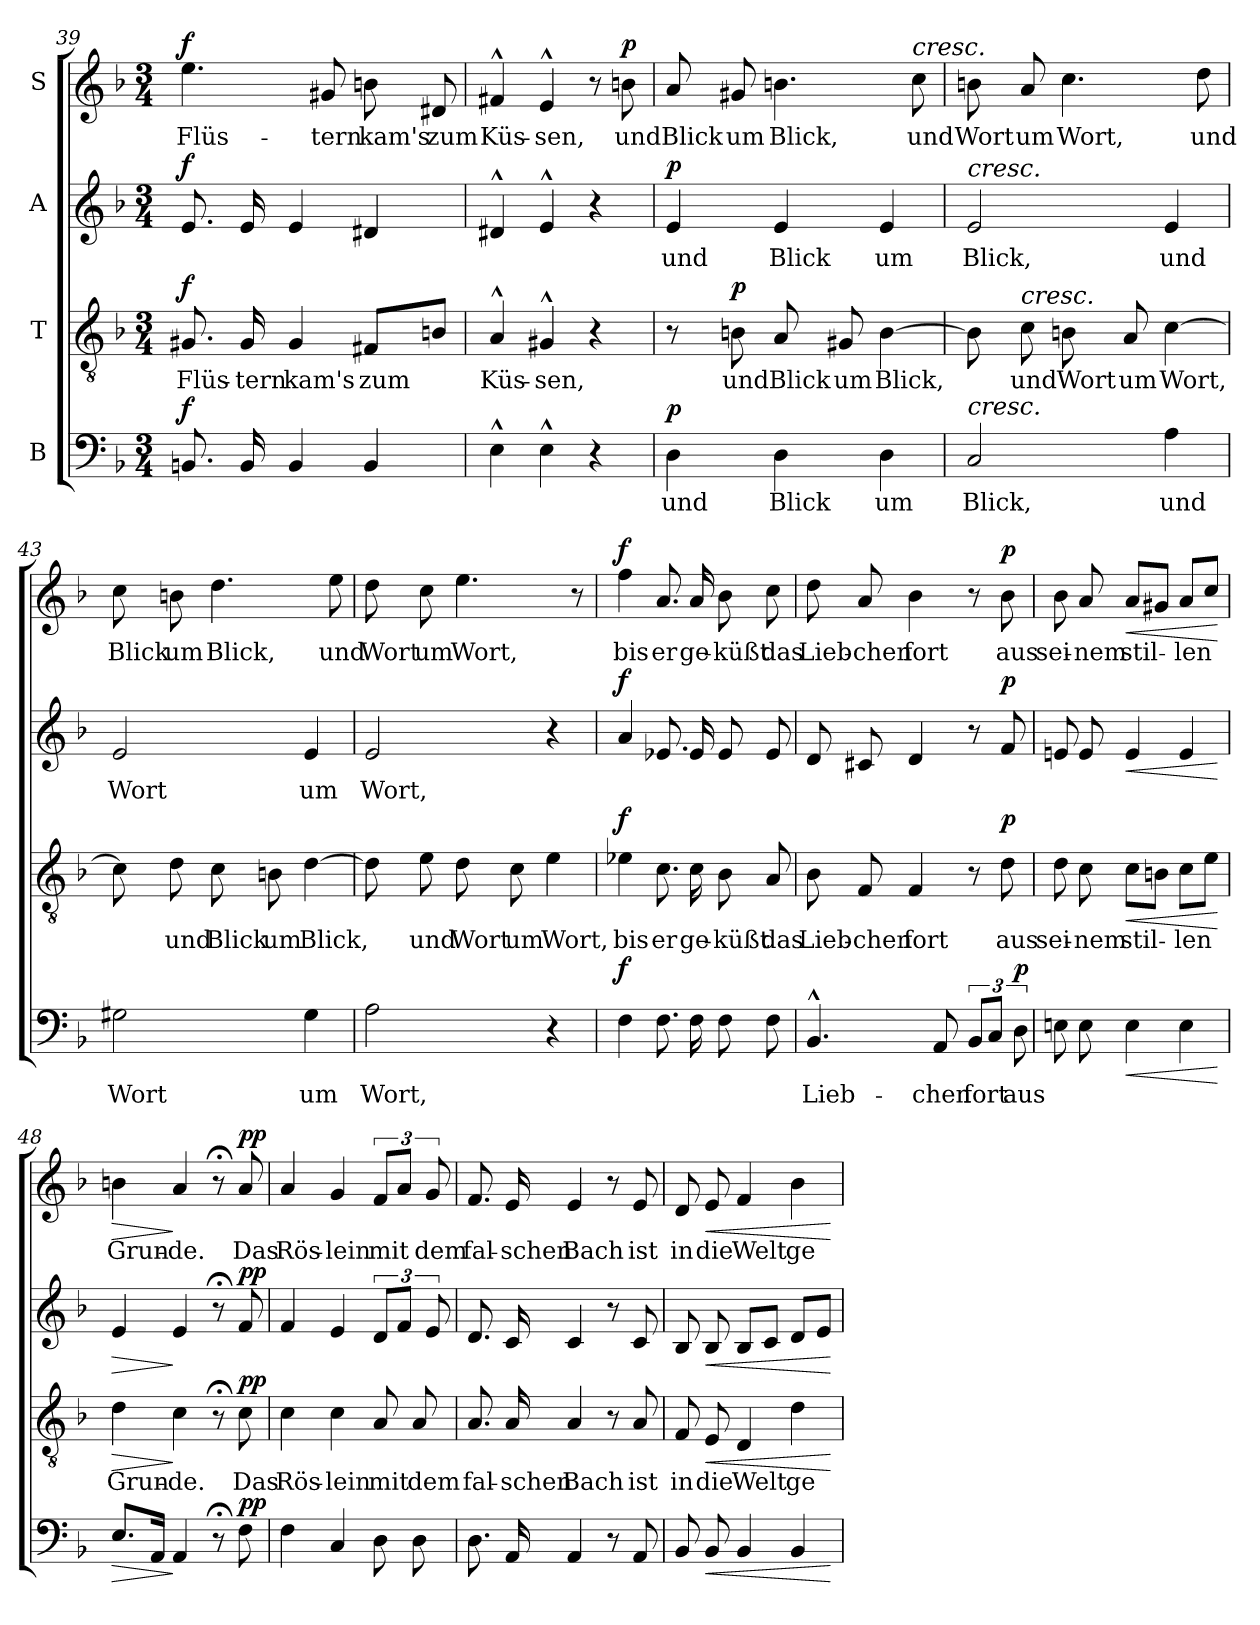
**kern	**text	**dynam	**kern	**text	**dynam	**kern	**text	**dynam	**kern	**text	**dynam
*part4	*part4	*part4	*part3	*part3	*part3	*part2	*part2	*part2	*part1	*part1	*part1
*staff4	*staff4	*staff4	*staff3	*staff3	*staff3	*staff2	*staff2	*staff2	*staff1	*staff1	*staff1
*I"B	*	*	*I"T	*	*	*I"A	*	*	*I"S	*	*
!!LO:LB:g=z
*clefF4	*	*	*clefGv2	*	*	*clefG2	*	*	*clefG2	*	*
*k[b-]	*	*	*k[b-]	*	*	*k[b-]	*	*	*k[b-]	*	*
*M3/4	*	*	*M3/4	*	*	*M3/4	*	*	*M3/4	*	*
=39	=39	=39	=39	=39	=39	=39	=39	=39	=39	=39	=39
!	!	!LO:DY:a	!	!	!LO:DY:a	!	!	!LO:DY:a	!	!	!LO:DY:a
8.BBn/	.	f	8.G#X/	Flüs-	f	8.e/	.	f	4.ee\	Flüs-	f
16BB/	.	.	16G#/	-tern	.	16e/	.	.	.	.	.
4BB/	.	.	4G#/	kam's	.	4e/	.	.	.	.	.
.	.	.	.	.	.	.	.	.	8g#X/	-tern	.
4BB/	.	.	8F#X/L	zum	.	4d#X/	.	.	8bn\	kam's	.
.	.	.	8Bn/J	.	.	.	.	.	8d#X/	zum	.
=40	=40	=40	=40	=40	=40	=40	=40	=40	=40	=40	=40
4E^^\	.	.	4A^^/	Küs-	.	4d#X^^/	.	.	4f#X^^/	Küs-	.
4E^^\	.	.	4G#X^^/	-sen,	.	4e^^/	.	.	4e^^/	-sen,	.
4r	.	.	4r	.	.	4r	.	.	8r	.	.
!	!	!	!	!	!	!	!	!	!	!	!LO:DY:a
.	.	.	.	.	.	.	.	.	8bn\	und	p
=41	=41	=41	=41	=41	=41	=41	=41	=41	=41	=41	=41
!	!	!LO:DY:a	!	!	!	!	!	!LO:DY:a	!	!	!
4D\	und	p	8r	.	.	4e/	und	p	8a/	Blick	.
!	!	!	!	!	!LO:DY:a	!	!	!	!	!	!
.	.	.	8Bn\	und	p	.	.	.	8g#X/	um	.
4D\	Blick	.	8A/	Blick	.	4e/	Blick	.	4.bn\	Blick,	.
.	.	.	8G#X/	um	.	.	.	.	.	.	.
4D\	um	.	[4B\	Blick,	.	4e/	um	.	.	.	.
!	!	!	!	!	!	!	!	!	!LO:TX:a:i:t=cresc.	!	!
.	.	.	.	.	.	.	.	.	8cc\	und	.
=42	=42	=42	=42	=42	=42	=42	=42	=42	=42	=42	=42
!	!	!	!	!	!	!LO:TX:a:i:t=cresc.	!	!	!	!	!
!LO:TX:a:i:t=cresc.	!	!	!	!	!	!	!	!	!	!	!
2C/	Blick,	.	8B\]	.	.	2e/	Blick,	.	8bn\	Wort	.
!	!	!	!LO:TX:a:i:t=cresc.	!	!	!	!	!	!	!	!
.	.	.	8c\	und	.	.	.	.	8a/	um	.
.	.	.	8Bn\	Wort	.	.	.	.	4.cc\	Wort,	.
.	.	.	8A/	um	.	.	.	.	.	.	.
4A\	und	.	[4c\	Wort,	.	4e/	und	.	.	.	.
.	.	.	.	.	.	.	.	.	8dd\	und	.
!!LO:LB:g=z
=43	=43	=43	=43	=43	=43	=43	=43	=43	=43	=43	=43
2G#X\	Wort	.	8c\]	.	.	2e/	Wort	.	8cc\	Blick	.
.	.	.	8d\	und	.	.	.	.	8bn\	um	.
.	.	.	8c\	Blick	.	.	.	.	4.dd\	Blick,	.
.	.	.	8Bn\	um	.	.	.	.	.	.	.
4G#\	um	.	[4d\	Blick,	.	4e/	um	.	.	.	.
.	.	.	.	.	.	.	.	.	8ee\	und	.
=44	=44	=44	=44	=44	=44	=44	=44	=44	=44	=44	=44
2A\	Wort,	.	8d\]	.	.	2e/	Wort,	.	8dd\	Wort	.
.	.	.	8e\	und	.	.	.	.	8cc\	um	.
.	.	.	8d\	Wort	.	.	.	.	4.ee\	Wort,	.
.	.	.	8c\	um	.	.	.	.	.	.	.
4r	.	.	4e\	Wort,	.	4r	.	.	.	.	.
.	.	.	.	.	.	.	.	.	8r	.	.
=45	=45	=45	=45	=45	=45	=45	=45	=45	=45	=45	=45
!	!	!LO:DY:a	!	!	!LO:DY:a	!	!	!LO:DY:a	!	!	!LO:DY:a
4F\	.	f	4e-X\	bis	f	4a/	.	f	4ff\	bis	f
8.F\	.	.	8.c\	er	.	8.e-X/	.	.	8.a/	er	.
16F\	.	.	16c\	ge-	.	16e-/	.	.	16a/	ge-	.
8F\	.	.	8B-\	-küßt	.	8e-/	.	.	8b-\	-küßt	.
8F\	.	.	8A/	das	.	8e-/	.	.	8cc\	das	.
=46	=46	=46	=46	=46	=46	=46	=46	=46	=46	=46	=46
4.BB-^^/	Lieb-	.	8B-\	Lieb-	.	8d/	.	.	8dd\	Lieb-	.
.	.	.	8F/	-chen	.	8c#X/	.	.	8a/	-chen	.
.	.	.	4F/	fort	.	4d/	.	.	4b-\	fort	.
8AA/	-chen	.	.	.	.	.	.	.	.	.	.
12BB-/L	fort	.	8r	.	.	8r	.	.	8r	.	.
12C/J	.	.	.	.	.	.	.	.	.	.	.
!	!	!	!	!	!LO:DY:a	!	!	!LO:DY:a	!	!	!LO:DY:a
.	.	.	8d\	aus	p	8f/	.	p	8b-\	aus	p
!	!	!LO:DY:a	!	!	!	!	!	!	!	!	!
12D\	aus	p	.	.	.	.	.	.	.	.	.
!!LO:PB:g=z
=47	=47	=47	=47	=47	=47	=47	=47	=47	=47	=47	=47
8En\	.	.	8d\	sei-	.	8en/	.	.	8b-\	sei-	.
8E\	.	.	8c\	-nem	.	8e/	.	.	8a/	-nem	.
!	!	!LO:HP:b	!	!	!LO:HP:b	!	!	!LO:HP:b	!	!	!LO:HP:b
4E\	.	<	8c\L	stil-	<	4e/	.	<	8a/L	stil-	<
.	.	.	8Bn\J	.	.	.	.	.	8g#X/J	.	.
4E\	.	.	8c\L	-len	.	4e/	.	.	8a/L	-len	.
.	.	.	8e\J	.	.	.	.	.	8cc/J	.	.
.	.	[	.	.	[	.	.	[	.	.	[
=48	=48	=48	=48	=48	=48	=48	=48	=48	=48	=48	=48
!	!	!LO:HP:b	!	!	!LO:HP:b	!	!	!LO:HP:b	!	!	!LO:HP:b
8.E/L	.	>	4d\	Grun-	>	4e/	.	>	4bn\	Grun-	>
16AA/Jk	.	.	.	.	.	.	.	.	.	.	.
4AA/	.	]	4c\	-de.	]	4e/	.	]	4a/	-de.	]
8r;<	.	.	8r;<	.	.	8r;<	.	.	8r;<	.	.
!	!	!LO:DY:a	!	!	!LO:DY:a	!	!	!LO:DY:a	!	!	!LO:DY:a
8F\	.	pp	8c\	Das	pp	8f/	.	pp	8a/	Das	pp
=49	=49	=49	=49	=49	=49	=49	=49	=49	=49	=49	=49
4F\	.	.	4c\	Rös-	.	4f/	.	.	4a/	Rös-	.
4C/	.	.	4c\	-lein	.	4e/	.	.	4g/	-lein	.
8D\	.	.	8A/	mit	.	12d/L	.	.	12f/L	mit	.
.	.	.	.	.	.	12f/J	.	.	12a/J	.	.
8D\	.	.	8A/	dem	.	.	.	.	.	.	.
.	.	.	.	.	.	12e/	.	.	12g/	dem	.
=50	=50	=50	=50	=50	=50	=50	=50	=50	=50	=50	=50
8.D\	.	.	8.A/	fal-	.	8.d/	.	.	8.f/	fal-	.
16AA/	.	.	16A/	-schen	.	16c/	.	.	16e/	-schen	.
4AA/	.	.	4A/	Bach	.	4c/	.	.	4e/	Bach	.
8r	.	.	8r	.	.	8r	.	.	8r	.	.
8AA/	.	.	8A/	ist	.	8c/	.	.	8e/	ist	.
!!LO:LB:g=z
=51	=51	=51	=51	=51	=51	=51	=51	=51	=51	=51	=51
8BB-/	.	.	8F/	in	.	8B-/	.	.	8d/	in	.
!	!	!LO:HP:b	!	!	!LO:HP:b	!	!	!LO:HP:b	!	!	!LO:HP:b
8BB-/	.	<	8E/	die	<	8B-/	.	<	8e/	die	<
4BB-/	.	.	4D/	Welt	.	8B-/L	.	.	4f/	Welt	.
.	.	.	.	.	.	8c/J	.	.	.	.	.
4BB-/	.	.	4d\	ge-	.	8d/L	.	.	4b-\	ge-	.
.	.	.	.	.	.	8e/J	.	.	.	.	.
.	.	[	.	.	[	.	.	[	.	.	[
=	=	=	=	=	=	=	=	=	=	=	=
*-	*-	*-	*-	*-	*-	*-	*-	*-	*-	*-	*-
